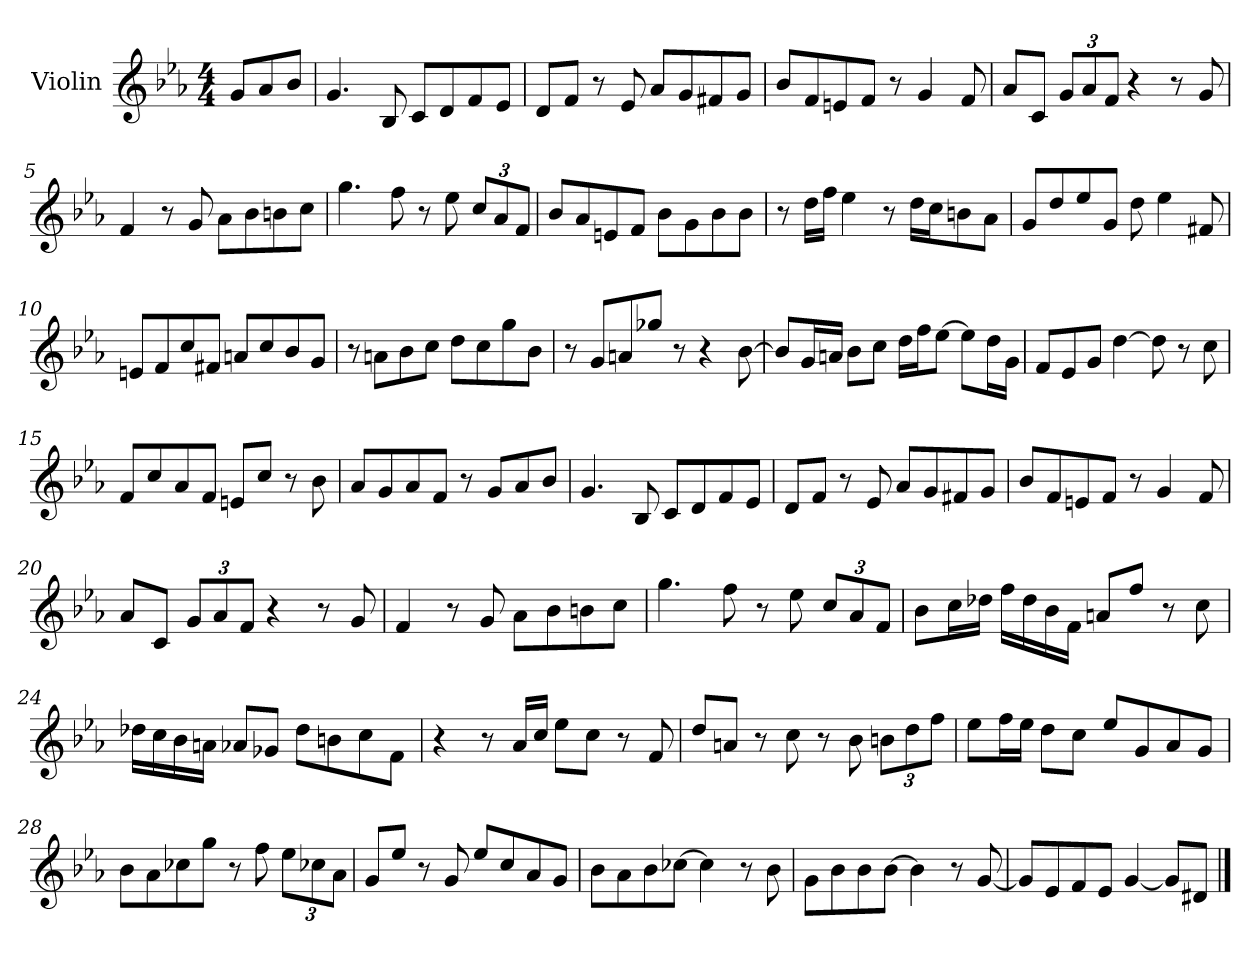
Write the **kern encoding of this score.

**kern
*part1
*staff1
*I"Violin
*I'Vln
*clefG2
*k[b-e-a-]
*E-:
*M4/4
=
8g/L
8a-/
8b-/J
=1
4.g/
8B-/
8c/L
8d/
8f/
8e-/J
=2
8d/L
8f/J
8r
8e-/
8a-/L
8g/
8f#X/
8g/J
=3
8b-/L
8f/
8en/
8f/J
8r
4g/
8f/
=4
8a-/L
8c/J
*Xbrackettup
12g/L
12a-/
12f/J
4r
8r
8g/
!!LO:LB:g=z
=5
4f/
8r
8g/
8a-\L
8b-\
8bn\
8cc\J
=6
4.gg\
8ff\
8r
8ee-\
12cc/L
12a-/
12f/J
=7
8b-/L
8a-/
8en/
8f/J
8b-\L
8g\
8b-\
8b-\J
=8
8r
16dd\LL
16ff\JJ
4ee-\
8r
16dd\LL
16cc\J
8bn\
8a-\J
!!LO:LB:g=z
=9
8g/L
8dd/
8ee-/
8g/J
8dd\
4ee-\
8f#X/
=10
8en/L
8f/
8cc/
8f#X/J
8an/L
8cc/
8b-/
8g/J
=11
8r
8an\L
8b-\
8cc\J
8dd\L
8cc\
8gg\
8b-\J
=12
8r
8g/L
8an/
8gg-X/J
8r
4r
[8b-\
!!LO:LB:g=z
=13
8b-/L]
16g/L
16an/JJ
8b-\L
8cc\J
16dd\LL
16ff\J
[8ee-\J
8ee-\L]
16dd\L
16g\JJ
=14
8f/L
8e-/
8g/J
[4dd\
8dd\]
8r
8cc\
=15
8f/L
8cc/
8a-/
8f/J
8en/L
8cc/J
8r
8b-\
=16
8a-/L
8g/
8a-/
8f/J
8r
8g/L
8a-/
8b-/J
!!LO:LB:g=z
=17
4.g/
8B-/
8c/L
8d/
8f/
8e-/J
=18
8d/L
8f/J
8r
8e-/
8a-/L
8g/
8f#X/
8g/J
=19
8b-/L
8f/
8en/
8f/J
8r
4g/
8f/
=20
8a-/L
8c/J
12g/L
12a-/
12f/J
4r
8r
8g/
!!LO:LB:g=z
=21
4f/
8r
8g/
8a-\L
8b-\
8bn\
8cc\J
=22
4.gg\
8ff\
8r
8ee-\
12cc/L
12a-/
12f/J
=23
8b-\L
16cc\L
16dd-X\JJ
16ff\LL
16dd-\
16b-\
16f\JJ
8an/L
8ff/J
8r
8cc\
=24
16dd-X\LL
16cc\
16b-\
16an\JJ
8a-X/L
8g-X/J
8dd-\L
8bn\
8cc\
8f\J
!!LO:LB:g=z
=25
4r
8r
16a-/LL
16cc/JJ
8ee-\L
8cc\J
8r
8f/
=26
8dd/L
8an/J
8r
8cc\
8r
8b-\
12bn\L
12dd\
12ff\J
=27
8ee-\L
16ff\L
16ee-\JJ
8dd\L
8cc\J
8ee-/L
8g/
8a-/
8g/J
=28
8b-\L
8a-\
8cc-X\
8gg\J
8r
8ff\
12ee-\L
12cc-X\
12a-\J
!!LO:LB:g=z
=29
8g/L
8ee-/J
8r
8g/
8ee-/L
8cc/
8a-/
8g/J
=30
8b-\L
8a-\
8b-\
[8cc-X\J
4cc-\]
8r
8b-\
=31
8g\L
8b-\
8b-\
[8b-\J
4b-\]
8r
[8g/
=32
8g/L]
8e-/
8f/
8e-/J
[4g/
8g/L]
8d#X/J
==
*-
